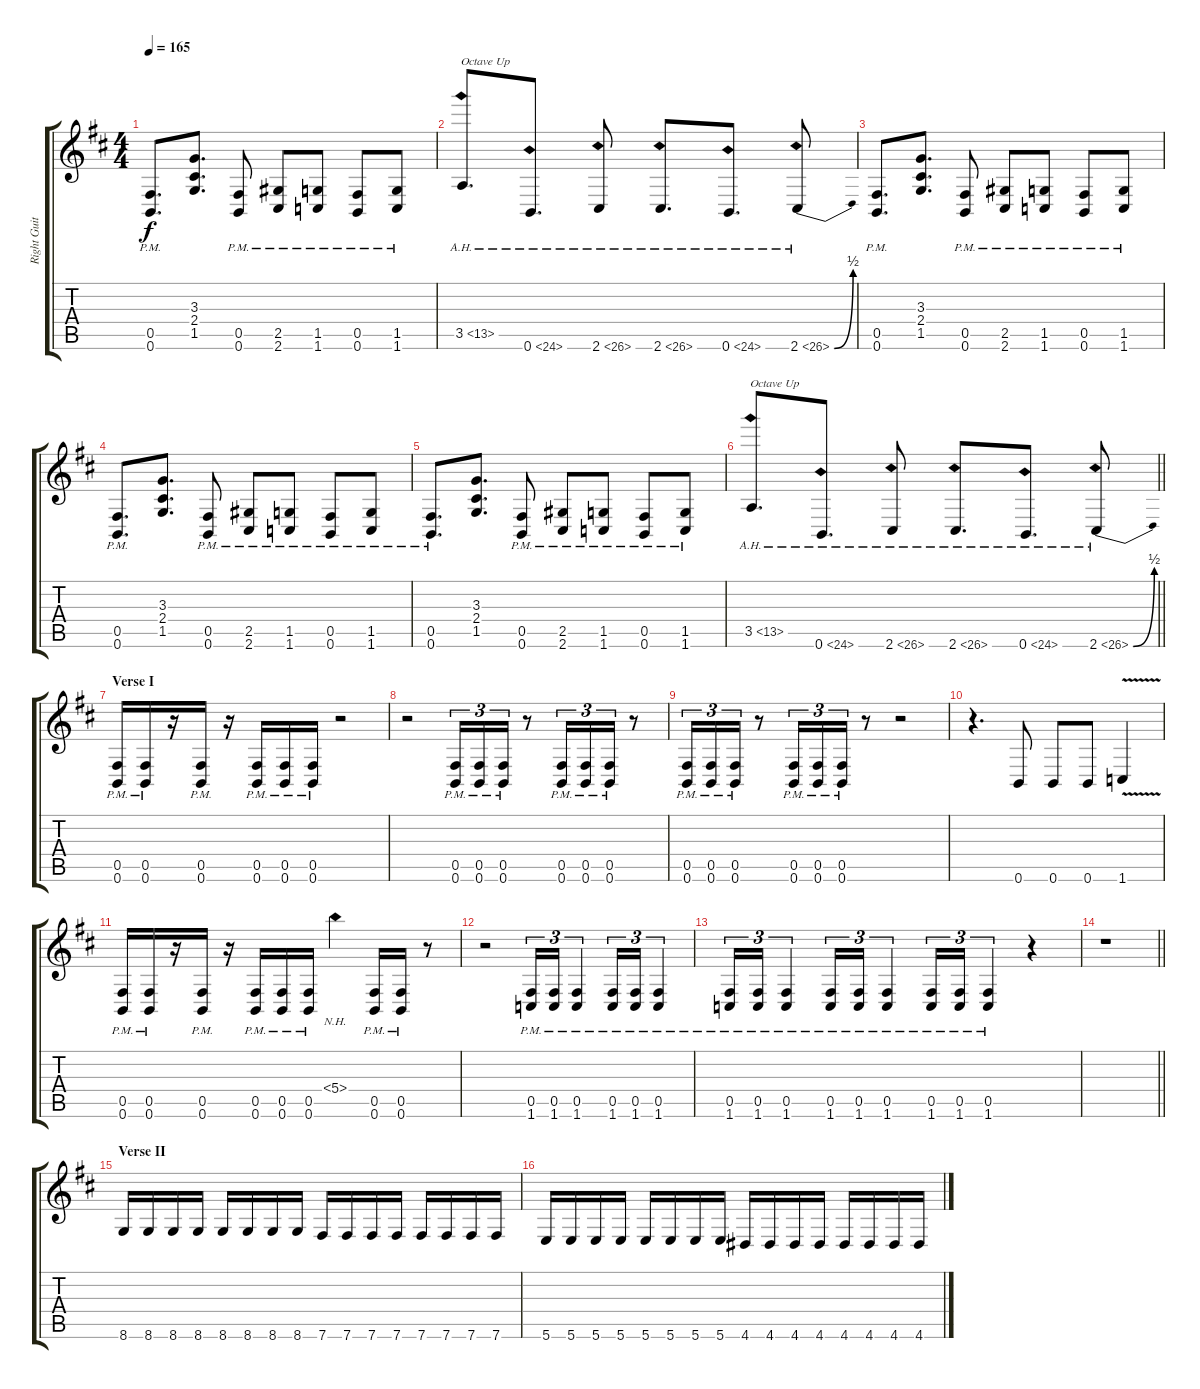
\track ("Right Guitar" "Right Guit") {instrument distortionguitar}
\staff {score tabs}
\tuning (Db4 Ab3 E3 B2 Gb2 B1) {hide}
\ts (4 4)
\tempo 165
\clef g2
\ks d
(0.5{pm} 0.6{pm}).8{d dy f} (3.3 2.4 1.5).8{d} (0.5{pm} 0.6{pm}).8 (2.5{pm} 2.6{pm}).8 (1.5{pm} 1.6{pm}).8 (0.5{pm} 0.6{pm}).8 (1.5{pm} 1.6{pm}).8 |
3.5{ah 10}.8{d txt "Octave Up"} 0.6{ah 24}.8{d} 2.6{ah 24}.8 2.6{ah 24}.8{d} 0.6{ah 24}.8{d} 2.6{be (bend 0 0 60 2) ah 24}.8 |
(0.5{pm} 0.6{pm}).8{d} (3.3 2.4 1.5).8{d} (0.5{pm} 0.6{pm}).8 (2.5{pm} 2.6{pm}).8 (1.5{pm} 1.6{pm}).8 (0.5{pm} 0.6{pm}).8 (1.5{pm} 1.6{pm}).8 |
(0.5{pm} 0.6{pm}).8{d} (3.3 2.4 1.5).8{d} (0.5{pm} 0.6{pm}).8 (2.5{pm} 2.6{pm}).8 (1.5{pm} 1.6{pm}).8 (0.5{pm} 0.6{pm}).8 (1.5{pm} 1.6{pm}).8 |
(0.5{pm} 0.6{pm}).8{d} (3.3 2.4 1.5).8{d} (0.5{pm} 0.6{pm}).8 (2.5{pm} 2.6{pm}).8 (1.5{pm} 1.6{pm}).8 (0.5{pm} 0.6{pm}).8 (1.5{pm} 1.6{pm}).8 |
\barLineRight lightlight
3.5{ah 10}.8{d txt "Octave Up"} 0.6{ah 24}.8{d} 2.6{ah 24}.8 2.6{ah 24}.8{d} 0.6{ah 24}.8{d} 2.6{be (bend 0 0 60 2) ah 24}.8 |
\section ("" "Verse I")
(0.5{pm} 0.6{pm}).16 (0.5{pm} 0.6{pm}).16 r.16 (0.5{pm} 0.6{pm}).16 r.16 (0.5{pm} 0.6{pm}).16 (0.5{pm} 0.6{pm}).16 (0.5{pm} 0.6{pm}).16 r.2 |
r.2 (0.5{pm} 0.6{pm}).16{tu (3 2)} (0.5{pm} 0.6{pm}).16{tu (3 2)} (0.5{pm} 0.6{pm}).16{tu (3 2)} r.8 (0.5{pm} 0.6{pm}).16{tu (3 2)} (0.5{pm} 0.6{pm}).16{tu (3 2)} (0.5{pm} 0.6{pm}).16{tu (3 2)} r.8 |
(0.5{pm} 0.6{pm}).16{tu (3 2)} (0.5{pm} 0.6{pm}).16{tu (3 2)} (0.5{pm} 0.6{pm}).16{tu (3 2)} r.8 (0.5{pm} 0.6{pm}).16{tu (3 2)} (0.5{pm} 0.6{pm}).16{tu (3 2)} (0.5{pm} 0.6{pm}).16{tu (3 2)} r.8 r.2 |
r.4{d} 0.6.8 0.6.8 0.6.8 1.6{v}.4 |
(0.5{pm} 0.6{pm}).16 (0.5{pm} 0.6{pm}).16 r.16 (0.5{pm} 0.6{pm}).16 r.16 (0.5{pm} 0.6{pm}).16 (0.5{pm} 0.6{pm}).16 (0.5{pm} 0.6{pm}).16 5.4{nh}.4 (0.5{pm} 0.6{pm}).16 (0.5{pm} 0.6{pm}).16 r.8 |
r.2 (0.5{pm} 1.6{pm}).16{tu (3 2)} (0.5{pm} 1.6{pm}).16{tu (3 2)} (0.5{pm} 1.6{pm}).4{tu (3 2)} (0.5{pm} 1.6{pm}).16{tu (3 2)} (0.5{pm} 1.6{pm}).16{tu (3 2)} (0.5{pm} 1.6{pm}).4{tu (3 2)} |
(0.5{pm} 1.6{pm}).16{tu (3 2)} (0.5{pm} 1.6{pm}).16{tu (3 2)} (0.5{pm} 1.6{pm}).4{tu (3 2)} (0.5{pm} 1.6{pm}).16{tu (3 2)} (0.5{pm} 1.6{pm}).16{tu (3 2)} (0.5{pm} 1.6{pm}).4{tu (3 2)} (0.5{pm} 1.6{pm}).16{tu (3 2)} (0.5{pm} 1.6{pm}).16{tu (3 2)} (0.5{pm} 1.6{pm}).4{tu (3 2)} r.4 |
\barLineRight lightlight
r.1 |
\section ("" "Verse II")
8.6.16 8.6.16 8.6.16 8.6.16 8.6.16 8.6.16 8.6.16 8.6.16 7.6.16 7.6.16 7.6.16 7.6.16 7.6.16 7.6.16 7.6.16 7.6.16 |
5.6.16 5.6.16 5.6.16 5.6.16 5.6.16 5.6.16 5.6.16 5.6.16 4.6.16 4.6.16 4.6.16 4.6.16 4.6.16 4.6.16 4.6.16 4.6.16
